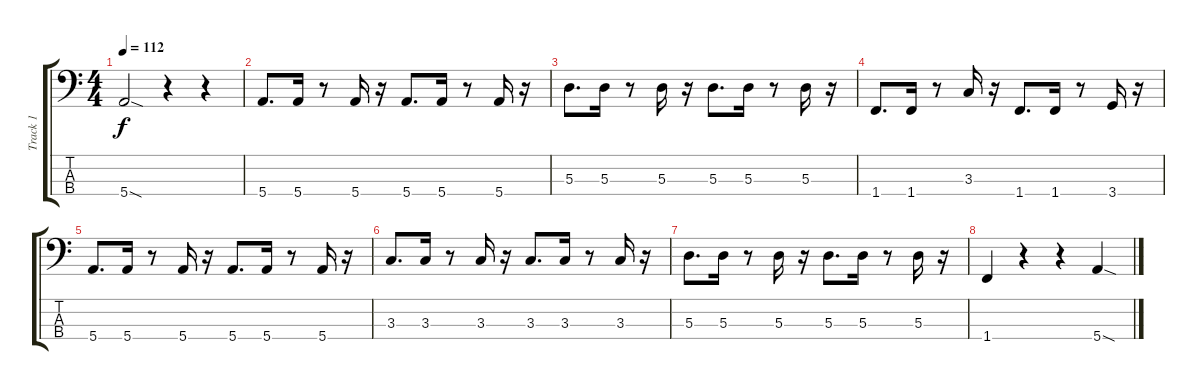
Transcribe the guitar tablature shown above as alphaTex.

\track ("Track 1" "Track 1") {instrument electricbassfinger}
\staff {score tabs}
\tuning (G2 D2 A1 E1) {hide}
\ts (4 4)
\tempo 112
\clef f4
\ks c
5.4{sod}.2{dy f} r.4 r.4 |
5.4.8{d} 5.4.16 r.8 5.4.16 r.16 5.4.8{d} 5.4.16 r.8 5.4.16 r.16 |
5.3.8{d} 5.3.16 r.8 5.3.16 r.16 5.3.8{d} 5.3.16 r.8 5.3.16 r.16 |
1.4.8{d} 1.4.16 r.8 3.3.16 r.16 1.4.8{d} 1.4.16 r.8 3.4.16 r.16 |
5.4.8{d} 5.4.16 r.8 5.4.16 r.16 5.4.8{d} 5.4.16 r.8 5.4.16 r.16 |
3.3.8{d} 3.3.16 r.8 3.3.16 r.16 3.3.8{d} 3.3.16 r.8 3.3.16 r.16 |
5.3.8{d} 5.3.16 r.8 5.3.16 r.16 5.3.8{d} 5.3.16 r.8 5.3.16 r.16 |
1.4.4 r.4 r.4 5.4{sod}.4
